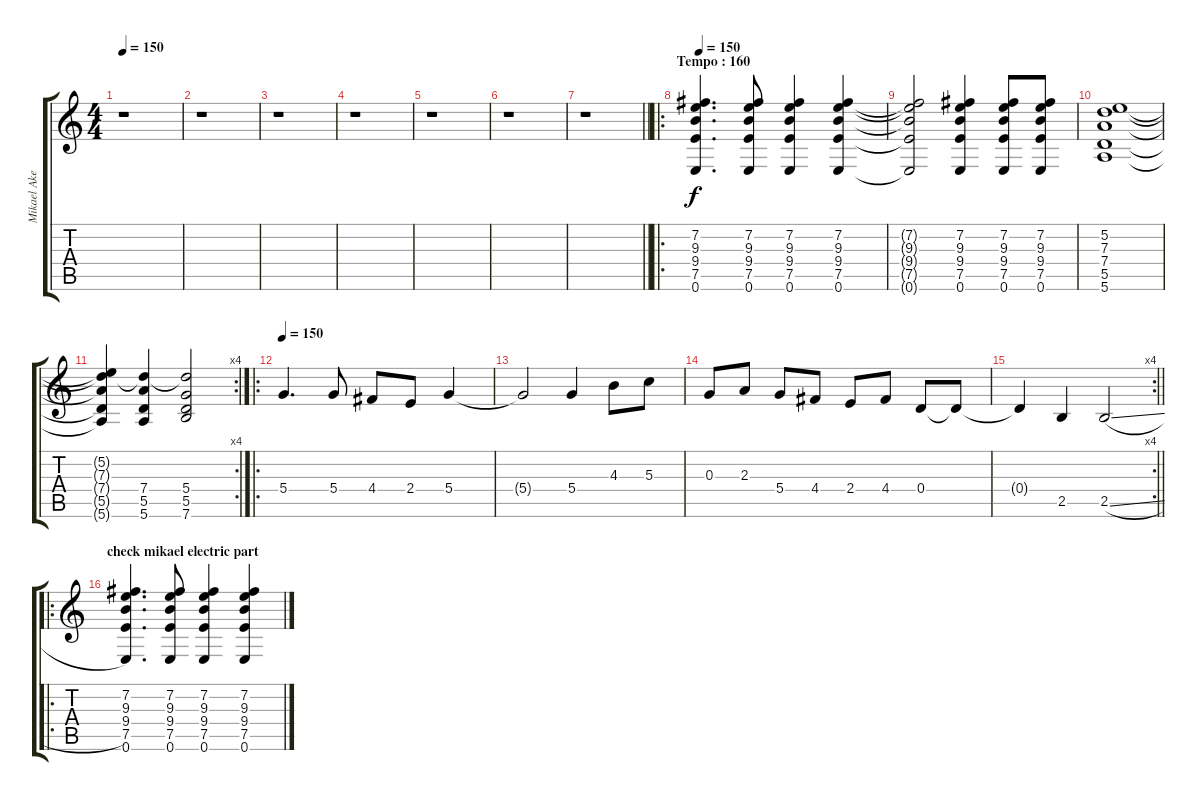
\track ("Mikael Akerfeldt" "Mikael Ake") {instrument distortionguitar}
\staff {score tabs}
\tuning (E4 B3 G3 D3 A2 E2) {hide}
\ts (4 4)
\tempo 150
\clef g2
\ks c
r.1{dy f} |
r.1 |
r.1 |
r.1 |
r.1 |
r.1 |
\barLineRight lightlight
r.1 |
\ro
\section ("" "Tempo : 160")
\tempo 150
(7.2 9.3 9.4 7.5 0.6).4{d volume 13} (7.2 9.3 9.4 7.5 0.6).8 (7.2 9.3 9.4 7.5 0.6).4 (7.2 9.3 9.4 7.5 0.6).4 |
(7.2{t} 9.3{t} 9.4{t} 7.5{t} 0.6{t}).2 (7.2 9.3 9.4 7.5 0.6).4 (7.2 9.3 9.4 7.5 0.6).8 (7.2 9.3 9.4 7.5 0.6).8 |
(5.2 7.3 7.4 5.5 5.6).1 |
\rc 4
(5.2{t} 7.3{t} 7.4{t} 5.5{t} 5.6{t}).4 (7.3{t} 7.4 5.5 5.6).4 (7.3{t} 5.4 5.5 7.6).2 |
\ro
\tempo 150
5.4.4{d volume 16} 5.4.8 4.4.8 2.4.8 5.4.4 |
5.4{t}.2 5.4.4 4.3.8 5.3.8 |
0.3.8 2.3.8 5.4.8 4.4.8 2.4.8 4.4.8 0.4.8 0.4{t}.8 |
\rc 4
\barLineRight lightlight
0.4{t}.4 2.5.4 2.5{sl}.2 |
\ro
\section ("" "check mikael electric part")
(7.2 9.3 9.4 7.5 0.6).4{d volume 14} (7.2 9.3 9.4 7.5 0.6).8 (7.2 9.3 9.4 7.5 0.6).4 (7.2 9.3 9.4 7.5 0.6).4
